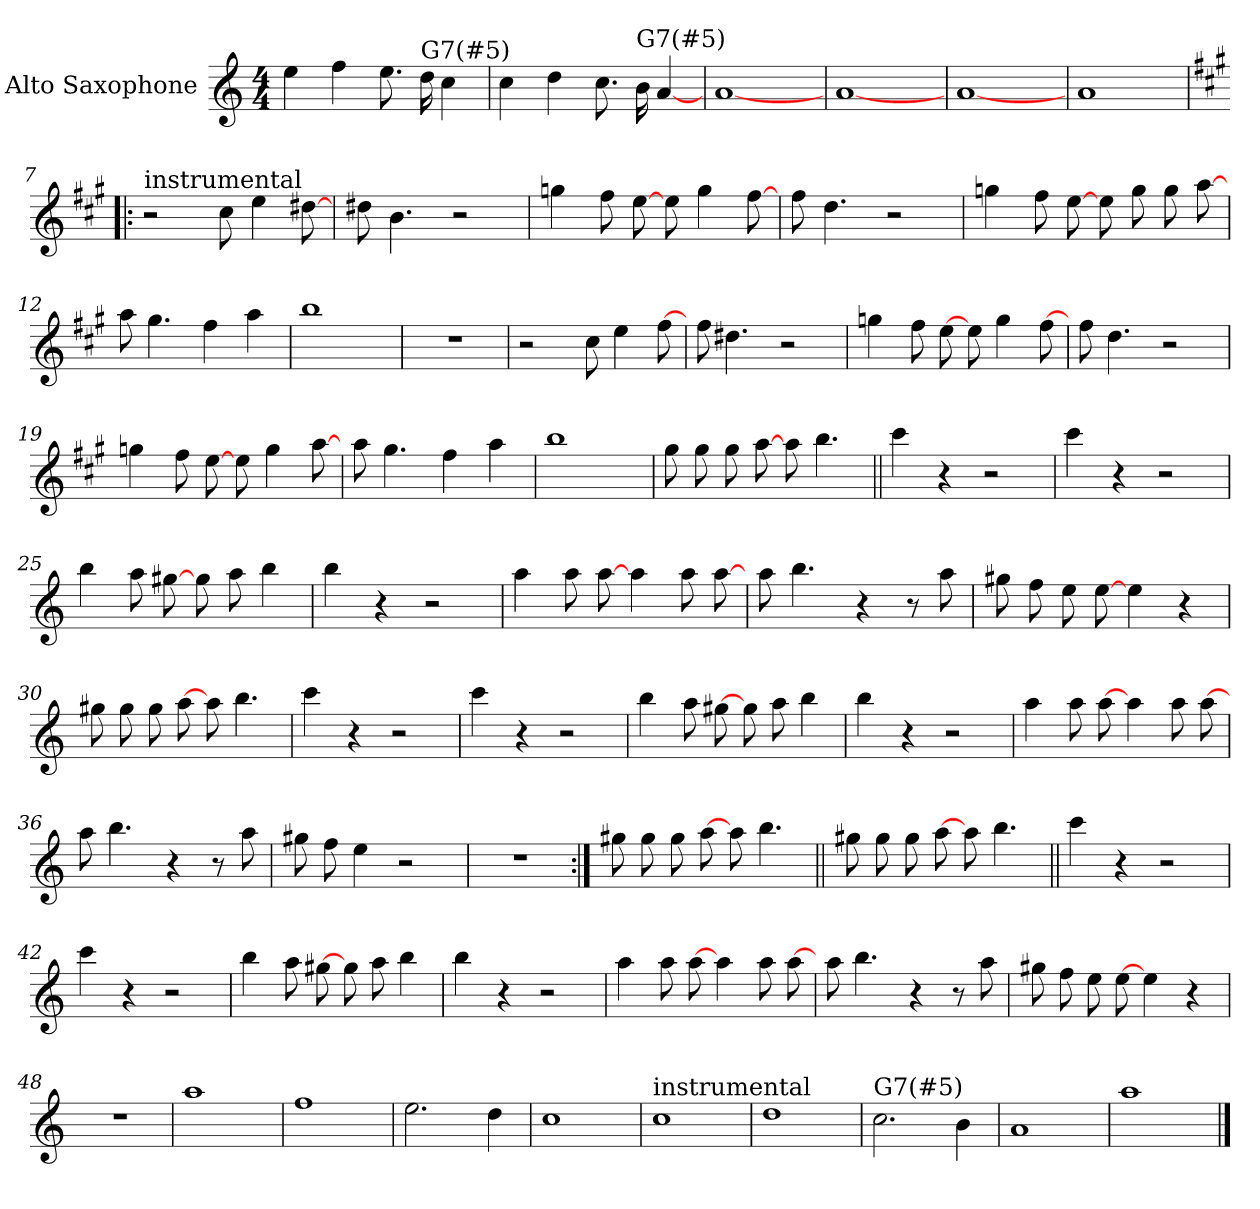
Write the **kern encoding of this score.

**kern
*part1
*staff1
*I"Alto Saxophone
*I'A. Sax.
*clefG2
*ITrd5c9
*k[b-e-a-]
*E-:
*M4/4
=1
4g
4a-
8.gL
!LO:TX:a:t=G7(#5)
16f
4e-
=2
4e-
4f
8.e-L
!LO:TX:a:t=G7(#5)
16d
[4c
=3
[1c
=4
[1c
=5
[1c
=6
1c
!!LO:LB:g=z
=7!|:
*k[]
*C:
!LO:TX:a:t=instrumental
2r
8eL
4g
[8f#
=8
8f#L
4.d
2r
=9
4b-
8aL
[8g
8gL
4b-
[8a
=10
8aL
4.f
2r
!!LO:LB:g=z
=11
4b-
8aL
[8g
8gL
8b-
8b-
[8cc
=12
8ccL
4.b
4a
4cc
=13
1dd
=14
1r
!!LO:LB:g=z
=15
2r
8eL
4g
[8a
=16
8aL
4.f#
2r
=17
4b-
8aL
[8g
8gL
4b-
[8a
=18
8aL
4.f
2r
!!LO:LB:g=z
=19
4b-
8aL
[8g
8gL
4b-
[8cc
=20
8ccL
4.b
4a
4cc
=21
1dd
=22
8bL
8b
8b
[8cc
8ccL
4.dd
!!LO:LB:g=z
=23||
*k[b-e-a-]
*E-:
4ee-
4r
2r
=24
4ee-
4r
2r
=25
4dd
8ccL
[8b
8bL
8cc
4dd
=26
4dd
4r
2r
!!LO:LB:g=z
=27
4cc
8ccL
[8cc
4cc
8ccL
[8cc
=28
8ccL
4.dd
4r
8r
8cc
=29
8bL
8a-
8g
[8g
4g
4r
=30
8bL
8b
8b
[8cc
8ccL
4.dd
!!LO:LB:g=z
=31
4ee-
4r
2r
=32
4ee-
4r
2r
=33
4dd
8ccL
[8b
8bL
8cc
4dd
=34
4dd
4r
2r
!!LO:LB:g=z
=35
4cc
8ccL
[8cc
4cc
8ccL
[8cc
=36
8ccL
4.dd
4r
8r
8cc
=37
8bL
8a-
4g
2r
=38
1r
=39:|!
8bL
8b
8b
[8cc
8ccL
4.dd
!!LO:LB:g=z
=40||
8bL
8b
8b
[8cc
8ccL
4.dd
=41||
4ee-
4r
2r
=42
4ee-
4r
2r
=43
4dd
8ccL
[8b
8bL
8cc
4dd
=44
4dd
4r
2r
!!LO:LB:g=z
=45
4cc
8ccL
[8cc
4cc
8ccL
[8cc
=46
8ccL
4.dd
4r
8r
8cc
=47
8bL
8a-
8g
[8g
4g
4r
=48
1r
!!LO:LB:g=z
=49
1cc
=50
1a-
=51
2.g
4f
=52
1e-
!!LO:LB:g=z
=53
!LO:TX:a:t=instrumental
1e-
=54
1f
=55
!LO:TX:a:t=G7(#5)
2.e-
4d
=56
1c
=57
1cc
==
*-
